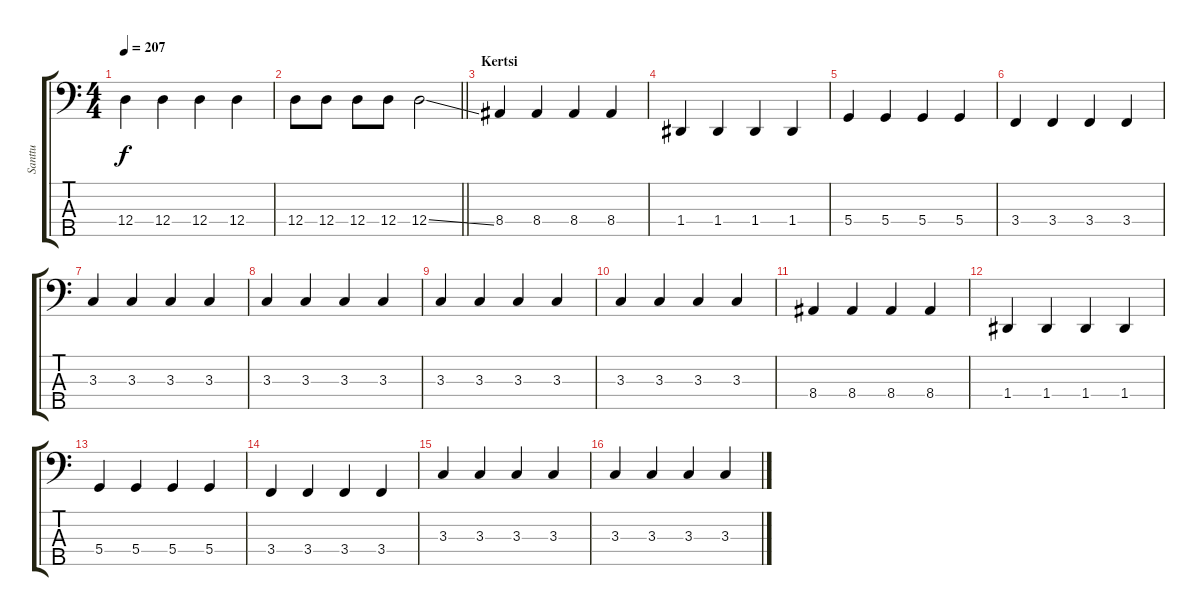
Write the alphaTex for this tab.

\track ("Santtu" "Santtu") {instrument electricbasspick}
\staff {score tabs}
\tuning (G2 D2 A1 D1 A0) {hide}
\ts (4 4)
\tempo 207
\clef f4
\ks c
12.4.4{dy f} 12.4.4 12.4.4 12.4.4 |
\barLineRight lightlight
12.4.8 12.4.8 12.4.8 12.4.8 12.4{ss}.2 |
\section ("" "Kertsi")
8.4.4 8.4.4 8.4.4 8.4.4 |
1.4.4 1.4.4 1.4.4 1.4.4 |
5.4.4 5.4.4 5.4.4 5.4.4 |
3.4.4 3.4.4 3.4.4 3.4.4 |
3.3.4 3.3.4 3.3.4 3.3.4 |
3.3.4 3.3.4 3.3.4 3.3.4 |
3.3.4 3.3.4 3.3.4 3.3.4 |
3.3.4 3.3.4 3.3.4 3.3.4 |
8.4.4 8.4.4 8.4.4 8.4.4 |
1.4.4 1.4.4 1.4.4 1.4.4 |
5.4.4 5.4.4 5.4.4 5.4.4 |
3.4.4 3.4.4 3.4.4 3.4.4 |
3.3.4 3.3.4 3.3.4 3.3.4 |
3.3.4 3.3.4 3.3.4 3.3.4
